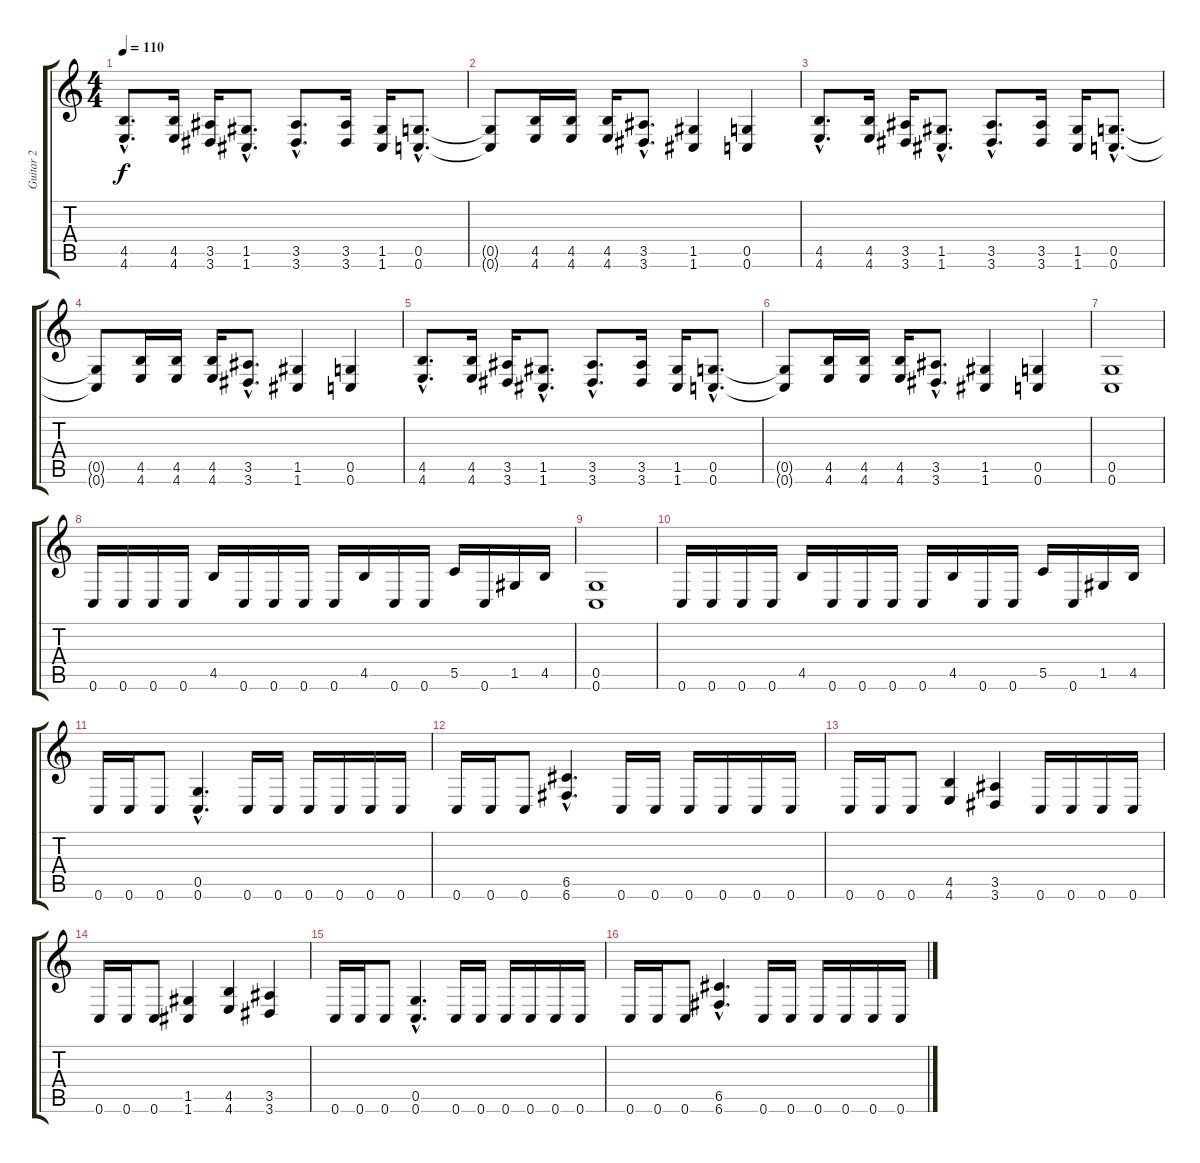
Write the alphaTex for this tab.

\track ("Guitar 2" "Guitar 2") {instrument distortionguitar}
\staff {score tabs}
\tuning (D4 A3 F3 C3 G2 C2) {hide}
\ts (4 4)
\tempo 110
\clef g2
\ks c
(4.5{hac} 4.6{hac}).8{d dy f} (4.5 4.6).16 (3.5 3.6).16 (1.5{hac} 1.6{hac}).8{d} (3.5{hac} 3.6{hac}).8{d} (3.5 3.6).16 (1.5 1.6).16 (0.5{hac} 0.6{hac}).8{d} |
(0.5{t} 0.6{t}).8 (4.5 4.6).16 (4.5 4.6).16 (4.5 4.6).16 (3.5{hac} 3.6{hac}).8{d} (1.5 1.6).4 (0.5 0.6).4 |
(4.5{hac} 4.6{hac}).8{d} (4.5 4.6).16 (3.5 3.6).16 (1.5{hac} 1.6{hac}).8{d} (3.5{hac} 3.6{hac}).8{d} (3.5 3.6).16 (1.5 1.6).16 (0.5{hac} 0.6{hac}).8{d} |
(0.5{t} 0.6{t}).8 (4.5 4.6).16 (4.5 4.6).16 (4.5 4.6).16 (3.5{hac} 3.6{hac}).8{d} (1.5 1.6).4 (0.5 0.6).4 |
(4.5{hac} 4.6{hac}).8{d} (4.5 4.6).16 (3.5 3.6).16 (1.5{hac} 1.6{hac}).8{d} (3.5{hac} 3.6{hac}).8{d} (3.5 3.6).16 (1.5 1.6).16 (0.5{hac} 0.6{hac}).8{d} |
(0.5{t} 0.6{t}).8 (4.5 4.6).16 (4.5 4.6).16 (4.5 4.6).16 (3.5{hac} 3.6{hac}).8{d} (1.5 1.6).4 (0.5 0.6).4 |
(0.5 0.6).1 |
0.6.16 0.6.16 0.6.16 0.6.16 4.5.16 0.6.16 0.6.16 0.6.16 0.6.16 4.5.16 0.6.16 0.6.16 5.5.16 0.6.16 1.5.16 4.5.16 |
(0.5 0.6).1 |
0.6.16 0.6.16 0.6.16 0.6.16 4.5.16 0.6.16 0.6.16 0.6.16 0.6.16 4.5.16 0.6.16 0.6.16 5.5.16 0.6.16 1.5.16 4.5.16 |
0.6.16 0.6.16 0.6.8 (0.5{hac} 0.6{hac}).4{d} 0.6.16 0.6.16 0.6.16 0.6.16 0.6.16 0.6.16 |
0.6.16 0.6.16 0.6.8 (6.5{hac} 6.6{hac}).4{d} 0.6.16 0.6.16 0.6.16 0.6.16 0.6.16 0.6.16 |
0.6.16 0.6.16 0.6.8 (4.5 4.6).4 (3.5 3.6).4 0.6.16 0.6.16 0.6.16 0.6.16 |
0.6.16 0.6.16 0.6.8 (1.5 1.6).4 (4.5 4.6).4 (3.5 3.6).4 |
0.6.16 0.6.16 0.6.8 (0.5{hac} 0.6{hac}).4{d} 0.6.16 0.6.16 0.6.16 0.6.16 0.6.16 0.6.16 |
0.6.16 0.6.16 0.6.8 (6.5{hac} 6.6{hac}).4{d} 0.6.16 0.6.16 0.6.16 0.6.16 0.6.16 0.6.16
